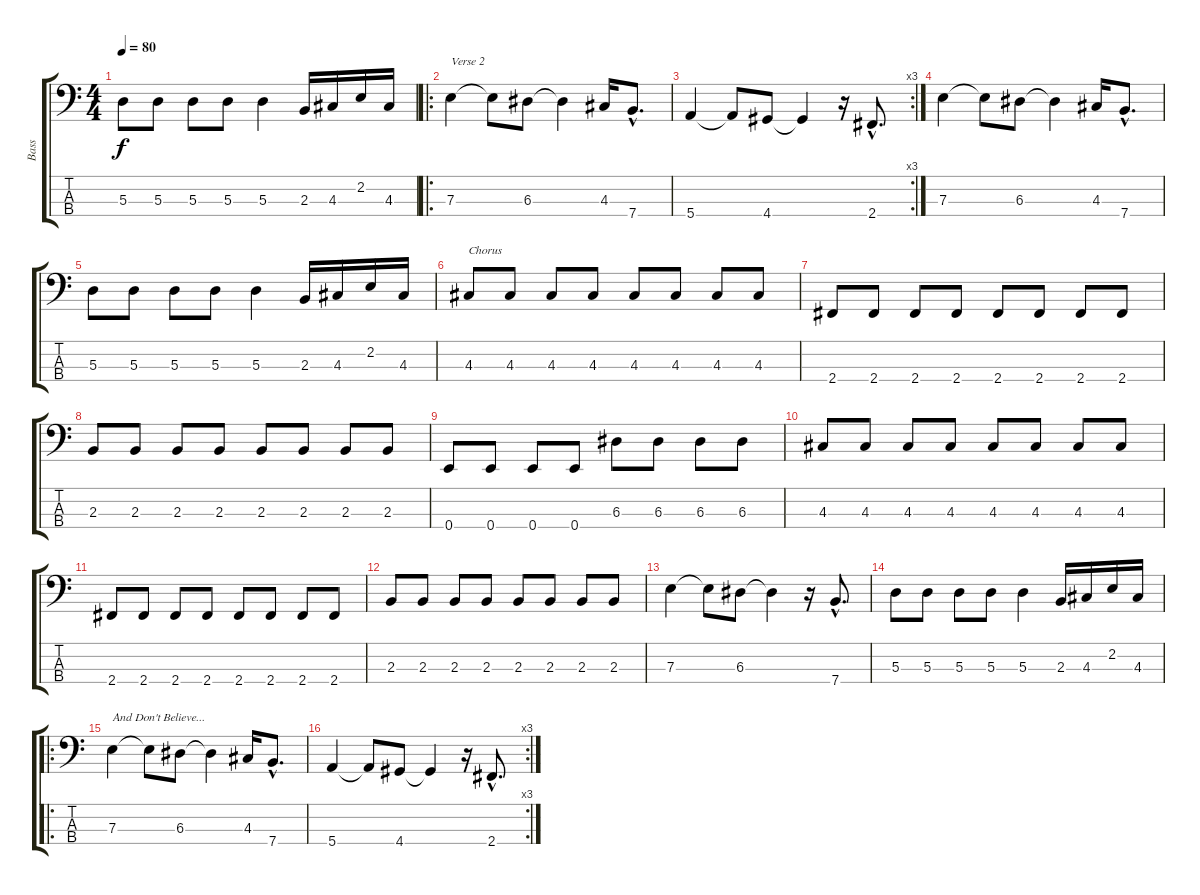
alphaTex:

\track ("Bass" "Bass") {instrument electricbassfinger}
\staff {score tabs}
\tuning (G2 D2 A1 E1) {hide}
\ts (4 4)
\tempo 80
\clef f4
\ks c
5.3.8{dy f} 5.3.8 5.3.8 5.3.8 5.3.4 2.3.16 4.3.16 2.2.16 4.3.16 |
\ro
7.3.4{txt "Verse 2"} 7.3{t}.8 6.3.8 6.3{t}.4 4.3.16 7.4{hac}.8{d} |
\rc 3
5.4.4 5.4{t}.8 4.4.8 4.4{t}.4 r.16 2.4{hac}.8{d} |
7.3.4 7.3{t}.8 6.3.8 6.3{t}.4 4.3.16 7.4{hac}.8{d} |
5.3.8 5.3.8 5.3.8 5.3.8 5.3.4 2.3.16 4.3.16 2.2.16 4.3.16 |
4.3.8{txt "Chorus"} 4.3.8 4.3.8 4.3.8 4.3.8 4.3.8 4.3.8 4.3.8 |
2.4.8 2.4.8 2.4.8 2.4.8 2.4.8 2.4.8 2.4.8 2.4.8 |
2.3.8 2.3.8 2.3.8 2.3.8 2.3.8 2.3.8 2.3.8 2.3.8 |
0.4.8 0.4.8 0.4.8 0.4.8 6.3.8 6.3.8 6.3.8 6.3.8 |
4.3.8 4.3.8 4.3.8 4.3.8 4.3.8 4.3.8 4.3.8 4.3.8 |
2.4.8 2.4.8 2.4.8 2.4.8 2.4.8 2.4.8 2.4.8 2.4.8 |
2.3.8 2.3.8 2.3.8 2.3.8 2.3.8 2.3.8 2.3.8 2.3.8 |
7.3.4 7.3{t}.8 6.3.8 6.3{t}.4 r.16 7.4{hac}.8{d} |
5.3.8 5.3.8 5.3.8 5.3.8 5.3.4 2.3.16 4.3.16 2.2.16 4.3.16 |
\ro
7.3.4{txt "And Don't Believe..."} 7.3{t}.8 6.3.8 6.3{t}.4 4.3.16 7.4{hac}.8{d} |
\rc 3
5.4.4 5.4{t}.8 4.4.8 4.4{t}.4 r.16 2.4{hac}.8{d}
